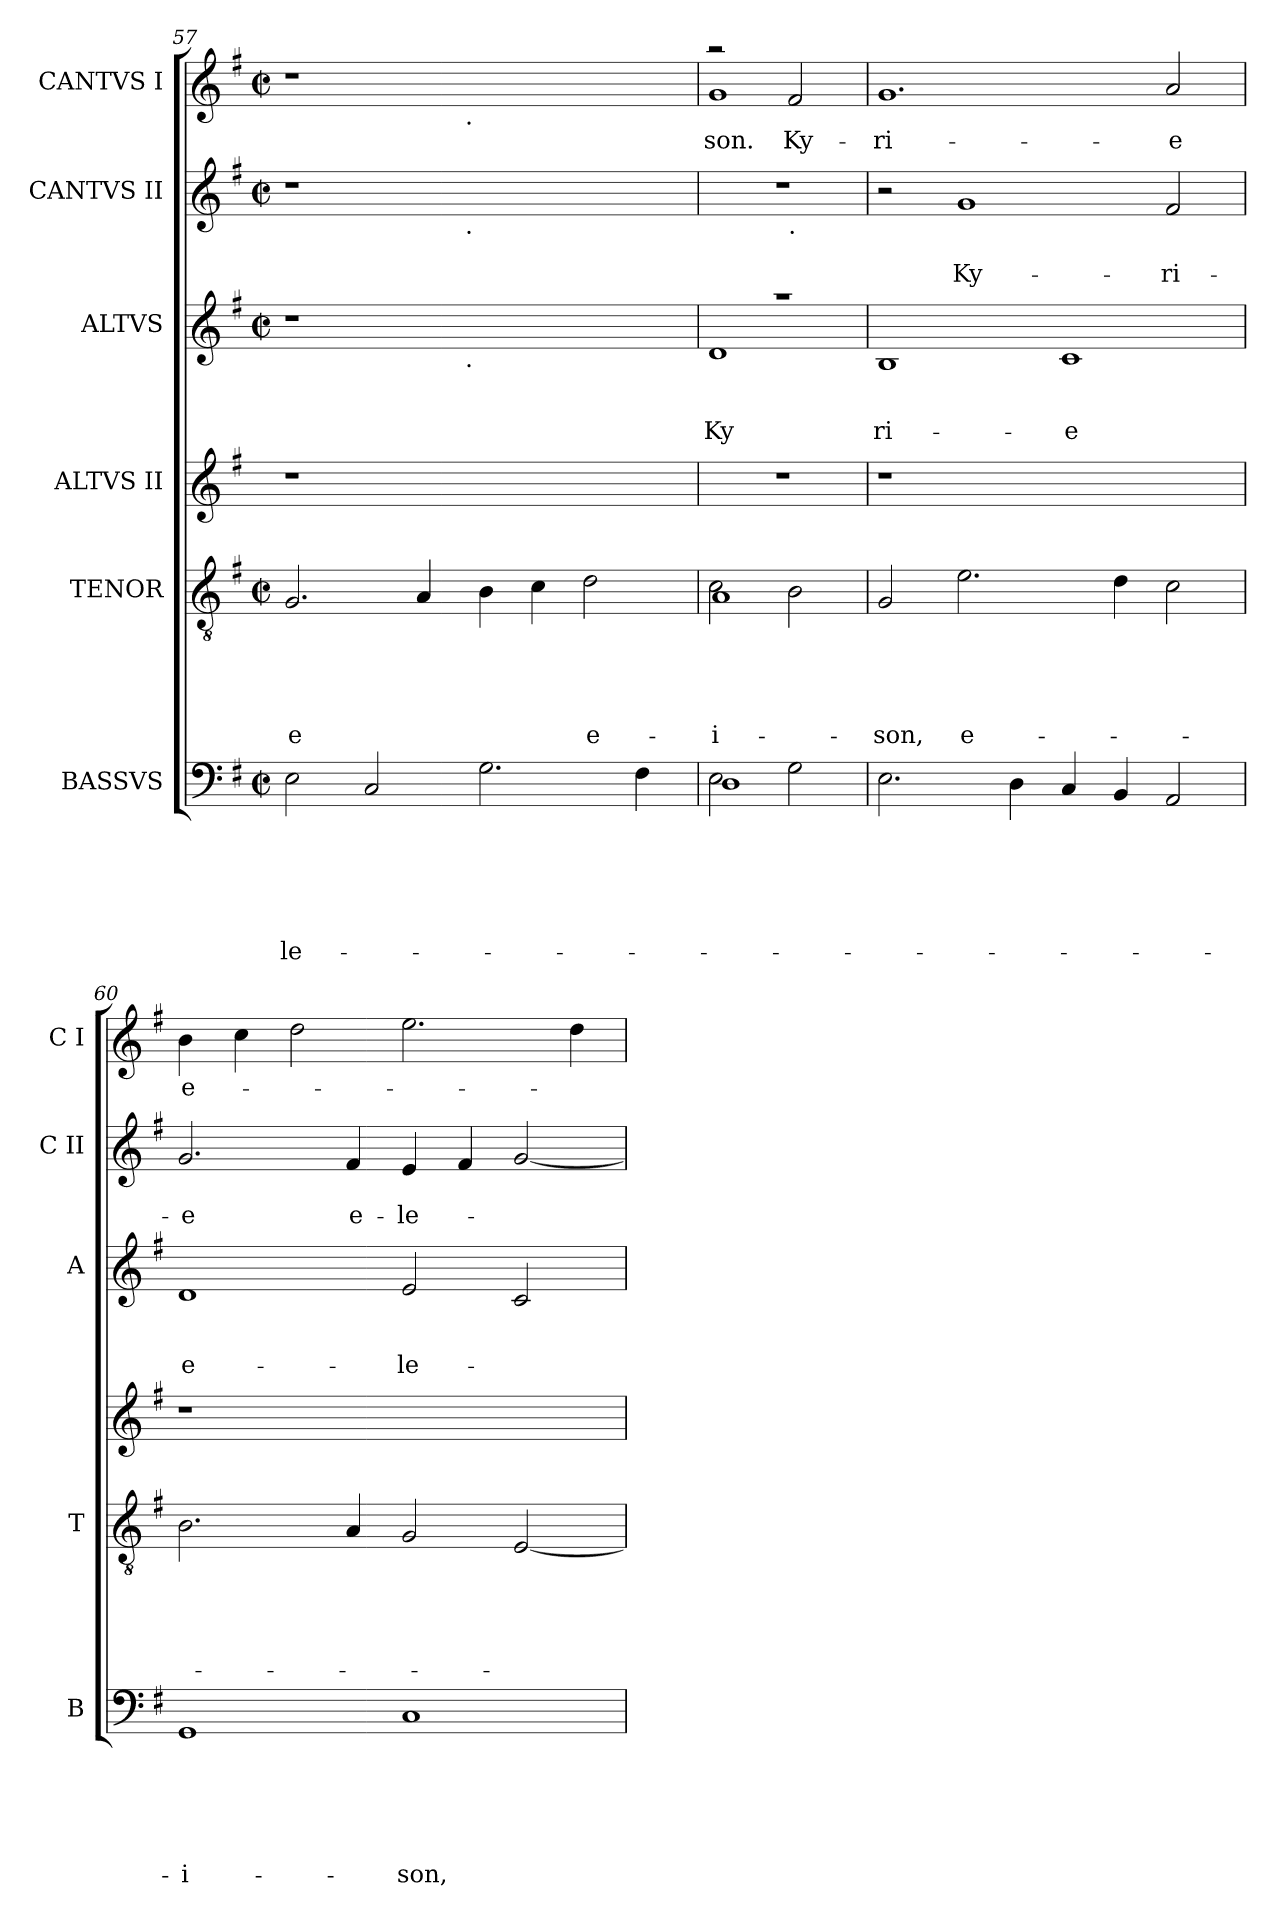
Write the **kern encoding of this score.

**kern	**text	**text	**text	**text	**text	**text	**kern	**text	**text	**text	**text	**text	**kern	**kern	**text	**text	**text	**kern	**text	**text	**kern	**text
*part6	*part6	*part6	*part6	*part6	*part6	*part6	*part5	*part5	*part5	*part5	*part5	*part5	*part4	*part3	*part3	*part3	*part3	*part2	*part2	*part2	*part1	*part1
*staff6	*staff6	*staff6	*staff6	*staff6	*staff6	*staff6	*staff5	*staff5	*staff5	*staff5	*staff5	*staff5	*staff4	*staff3	*staff3	*staff3	*staff3	*staff2	*staff2	*staff2	*staff1	*staff1
*I"BASSVS	*	*	*	*	*	*	*I"TENOR	*	*	*	*	*	*I"ALTVS II	*I"ALTVS	*	*	*	*I"CANTVS II	*	*	*I"CANTVS I	*
*I'B	*	*	*	*	*	*	*I'T	*	*	*	*	*	*	*I'A	*	*	*	*I'C II	*	*	*I'C I	*
*clefF4	*	*	*	*	*	*	*clefGv2	*	*	*	*	*	*clefG2	*clefG2	*	*	*	*clefG2	*	*	*clefG2	*
*k[f#]	*	*	*	*	*	*	*k[f#]	*	*	*	*	*	*k[f#]	*k[f#]	*	*	*	*k[f#]	*	*	*k[f#]	*
*G:	*	*	*	*	*	*	*G:	*	*	*	*	*	*G:	*G:	*	*	*	*G:	*	*	*G:	*
*M2/2	*	*	*	*	*	*	*M2/2	*	*	*	*	*	*	*M2/2	*	*	*	*M2/2	*	*	*M2/2	*
*met(c|)	*	*	*	*	*	*	*met(c|)	*	*	*	*	*	*	*met(c|)	*	*	*	*met(c|)	*	*	*met(c|)	*
=57	=57	=57	=57	=57	=57	=57	=57	=57	=57	=57	=57	=57	=57	=57	=57	=57	=57	=57	=57	=57	=57	=57
!	!	!	!	!	!	!LO:LY:b	!	!	!	!	!	!LO:LY:b	!	!	!	!	!	!	!	!	!	!
*	*	*	*	*	*	*	*	*	*	*	*	*	*	*^	*	*	*	*^	*	*	*^	*
2E\	.	.	.	.	.	-le-	2.G/	.	.	.	.	-e	1r	1r	2ryy	.	.	.	1r	2ryy	.	.	1r	2ryy	.
2C/	.	.	.	.	.	.	.	.	.	.	.	.	.	.	4...ryy	.	.	.	.	4...ryy	.	.	.	4...ryy	.
.	.	.	.	.	.	.	4A/	.	.	.	.	.	.	.	.	.	.	.	.	.	.	.	.	.	.
!	!	!	!	!	!	!	!	!	!	!	!	!	!	!	!	!	!	!	!	!	!	!	!	!LO:TX:b:t=.	!
!	!	!	!	!	!	!	!	!	!	!	!	!	!	!	!	!	!	!	!	!LO:TX:b:t=.	!	!	!	!	!
!	!	!	!	!	!	!	!	!	!	!	!	!	!	!	!LO:TX:b:t=.	!	!	!	!	!	!	!	!	!	!
.	.	.	.	.	.	.	.	.	.	.	.	.	.	.	1ryy	.	.	.	.	1ryy	.	.	.	1ryy	.
2.G\	.	.	.	.	.	.	4B\	.	.	.	.	.	1ryy	1ryy	.	.	.	.	1ryy	.	.	.	1ryy	.	.
.	.	.	.	.	.	.	4c\	.	.	.	.	.	.	.	.	.	.	.	.	.	.	.	.	.	.
!	!	!	!	!	!	!	!	!	!	!	!	!LO:LY:b	!	!	!	!	!	!	!	!	!	!	!	!	!
.	.	.	.	.	.	.	2d\	.	.	.	.	e-	.	.	.	.	.	.	.	.	.	.	.	.	.
4F#\	.	.	.	.	.	.	.	.	.	.	.	.	.	.	.	.	.	.	.	.	.	.	.	.	.
.	.	.	.	.	.	.	.	.	.	.	.	.	.	.	32ryy	.	.	.	.	32ryy	.	.	.	32ryy	.
=58	=58	=58	=58	=58	=58	=58	=58	=58	=58	=58	=58	=58	=58	=58	=58	=58	=58	=58	=58	=58	=58	=58	=58	=58	=58
*^	*	*	*	*	*	*	*	*	*	*	*	*	*	*	*	*	*	*	*	*	*	*	*	*	*
!	!	!	!	!	!	!	!	!	!	!	!	!	!LO:LY:b	!	!	!	!	!	!	!	!	!	!	!	!	!
*	*	*	*	*	*	*	*	*^	*	*	*	*	*	*	*	*	*	*	*	*	*	*	*	*	*	*
!	!	!	!	!	!	!	!	!	!	!	!	!	!	!LO:LY:b:rj	!	!	!	!	!	!LO:LY:b	!	!	!	!	!	!	!LO:LY:b
2E\	1D	.	.	.	.	.	.	2c\	1A	.	.	.	.	-i-	1r	1raa	1d	.	.	Ky-	1r	2ryy	.	.	2raa	1g	-son.
!	!	!	!	!	!	!	!	!	!	!	!	!	!	!	!	!	!	!	!	!	!	!LO:TX:b:t=.	!	!	!	!	!
!	!	!	!	!	!	!	!	!	!	!	!	!	!	!	!	!	!	!	!	!	!	!	!	!	!	!	!LO:LY:b
2G\	.	.	.	.	.	.	.	2B\	.	.	.	.	.	.	.	.	.	.	.	.	.	2ryy	.	.	2f#/	.	-Ky-
*v	*v	*	*	*	*	*	*	*	*	*	*	*	*	*	*	*v	*v	*	*	*	*	*	*	*	*v	*v	*
*	*	*	*	*	*	*	*v	*v	*	*	*	*	*	*	*	*	*	*	*	*	*	*	*	*
=59	=59	=59	=59	=59	=59	=59	=59	=59	=59	=59	=59	=59	=59	=59	=59	=59	=59	=59	=59	=59	=59	=59	=59
!	!	!	!	!	!	!	!	!	!	!	!	!LO:LY:b	!	!	!	!	!LO:LY:b	!	!	!	!	!	!LO:LY:b:rj
*	*	*	*	*	*	*	*	*	*	*	*	*	*	*	*	*	*	*v	*v	*	*	*	*
2.E\	.	.	.	.	.	.	2G/	.	.	.	.	-son,	1r	1B	.	.	-ri-	2r	.	.	1.g	ri-
!	!	!	!	!	!	!	!	!	!	!	!	!LO:LY:b	!	!	!	!	!	!	!	!LO:LY:b	!	!
.	.	.	.	.	.	.	2.e\	.	.	.	.	e-	.	.	.	.	.	1g	.	Ky-	.	.
4D\	.	.	.	.	.	.	.	.	.	.	.	.	.	.	.	.	.	.	.	.	.	.
!	!	!	!	!	!	!	!	!	!	!	!	!	!	!	!	!	!LO:LY:b:rj	!	!	!	!	!
4C/	.	.	.	.	.	.	.	.	.	.	.	.	1ryy	1c	.	.	-e	.	.	.	.	.
4BB/	.	.	.	.	.	.	4d\	.	.	.	.	.	.	.	.	.	.	.	.	.	.	.
!	!	!	!	!	!	!	!	!	!	!	!	!	!	!	!	!	!	!	!	!LO:LY:b	!	!LO:LY:b
2AA/	.	.	.	.	.	.	2c\	.	.	.	.	.	.	.	.	.	.	2f#/	.	-ri-	2a/	-e
=60	=60	=60	=60	=60	=60	=60	=60	=60	=60	=60	=60	=60	=60	=60	=60	=60	=60	=60	=60	=60	=60	=60
!	!	!	!	!	!	!LO:LY:b:rj	!	!	!	!	!	!	!	!	!	!	!LO:LY:b:rj	!	!	!LO:LY:b	!	!LO:LY:b
1GG	.	.	.	.	.	-i-	2.B\	.	.	.	.	.	1r	1d	.	.	e-	2.g/	.	-e	4b\	e-
.	.	.	.	.	.	.	.	.	.	.	.	.	.	.	.	.	.	.	.	.	4cc\	.
.	.	.	.	.	.	.	.	.	.	.	.	.	.	.	.	.	.	.	.	.	2dd\	.
!	!	!	!	!	!	!	!	!	!	!	!	!	!	!	!	!	!	!	!	!LO:LY:b	!	!
.	.	.	.	.	.	.	4A/	.	.	.	.	.	.	.	.	.	.	4f#/	.	e-	.	.
!	!	!	!	!	!	!LO:LY:b	!	!	!	!	!	!	!	!	!	!	!LO:LY:b	!	!	!LO:LY:b	!	!
1C	.	.	.	.	.	-son,	2G/	.	.	.	.	.	1ryy	2e/	.	.	-le-	4e/	.	-le-	2.ee\	.
.	.	.	.	.	.	.	.	.	.	.	.	.	.	.	.	.	.	4f#/	.	.	.	.
.	.	.	.	.	.	.	[>2E/	.	.	.	.	.	.	2c/	.	.	.	[>2g/	.	.	.	.
.	.	.	.	.	.	.	.	.	.	.	.	.	.	.	.	.	.	.	.	.	4dd\	.
=	=	=	=	=	=	=	=	=	=	=	=	=	=	=	=	=	=	=	=	=	=	=
*-	*-	*-	*-	*-	*-	*-	*-	*-	*-	*-	*-	*-	*-	*-	*-	*-	*-	*-	*-	*-	*-	*-
